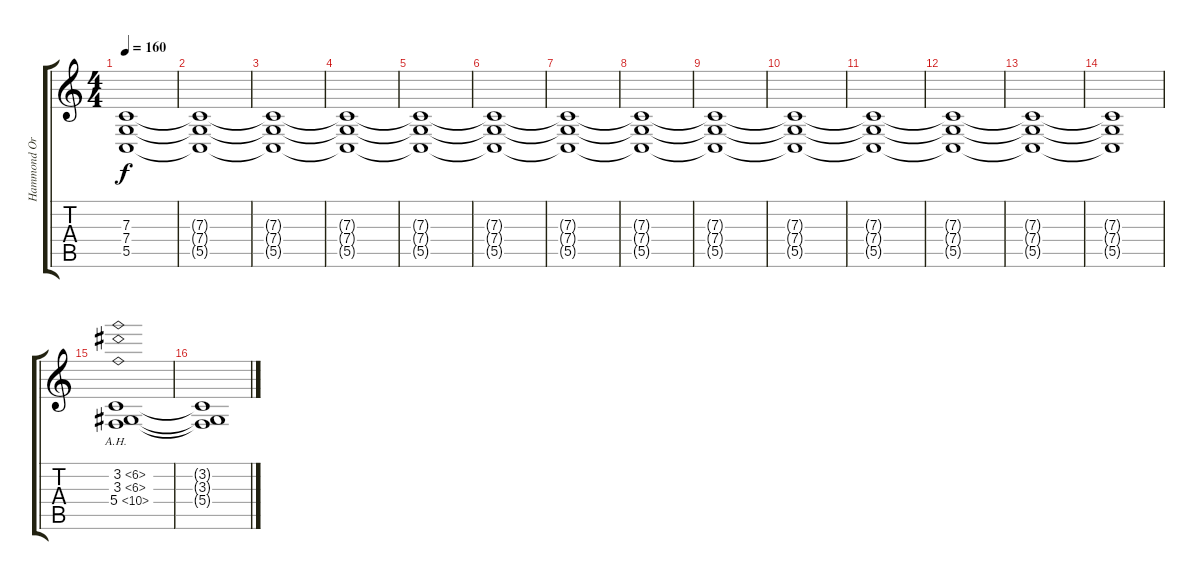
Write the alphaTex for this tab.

\track ("Hammond Organ" "Hammond Or") {instrument drawbarorgan}
\staff {score tabs}
\tuning (D4 A3 F3 C3 G2 D2) {hide}
\ts (4 4)
\tempo 160
\clef g2
\ks c
(7.3{t} 7.4{t} 5.5{t}).1{dy f} |
(7.3{t} 7.4{t} 5.5{t}).1 |
(7.3{t} 7.4{t} 5.5{t}).1 |
(7.3{t} 7.4{t} 5.5{t}).1 |
(7.3{t} 7.4{t} 5.5{t}).1 |
(7.3{t} 7.4{t} 5.5{t}).1 |
(7.3{t} 7.4{t} 5.5{t}).1 |
(7.3{t} 7.4{t} 5.5{t}).1 |
(7.3{t} 7.4{t} 5.5{t}).1 |
(7.3{t} 7.4{t} 5.5{t}).1 |
(7.3{t} 7.4{t} 5.5{t}).1 |
(7.3{t} 7.4{t} 5.5{t}).1 |
(7.3{t} 7.4{t} 5.5{t}).1 |
(7.3{t} 7.4{t} 5.5{t}).1 |
(3.2{ah 3} 3.3{ah 3} 5.4{ah 5}).1 |
(3.2{t} 3.3{t} 5.4{t}).1
